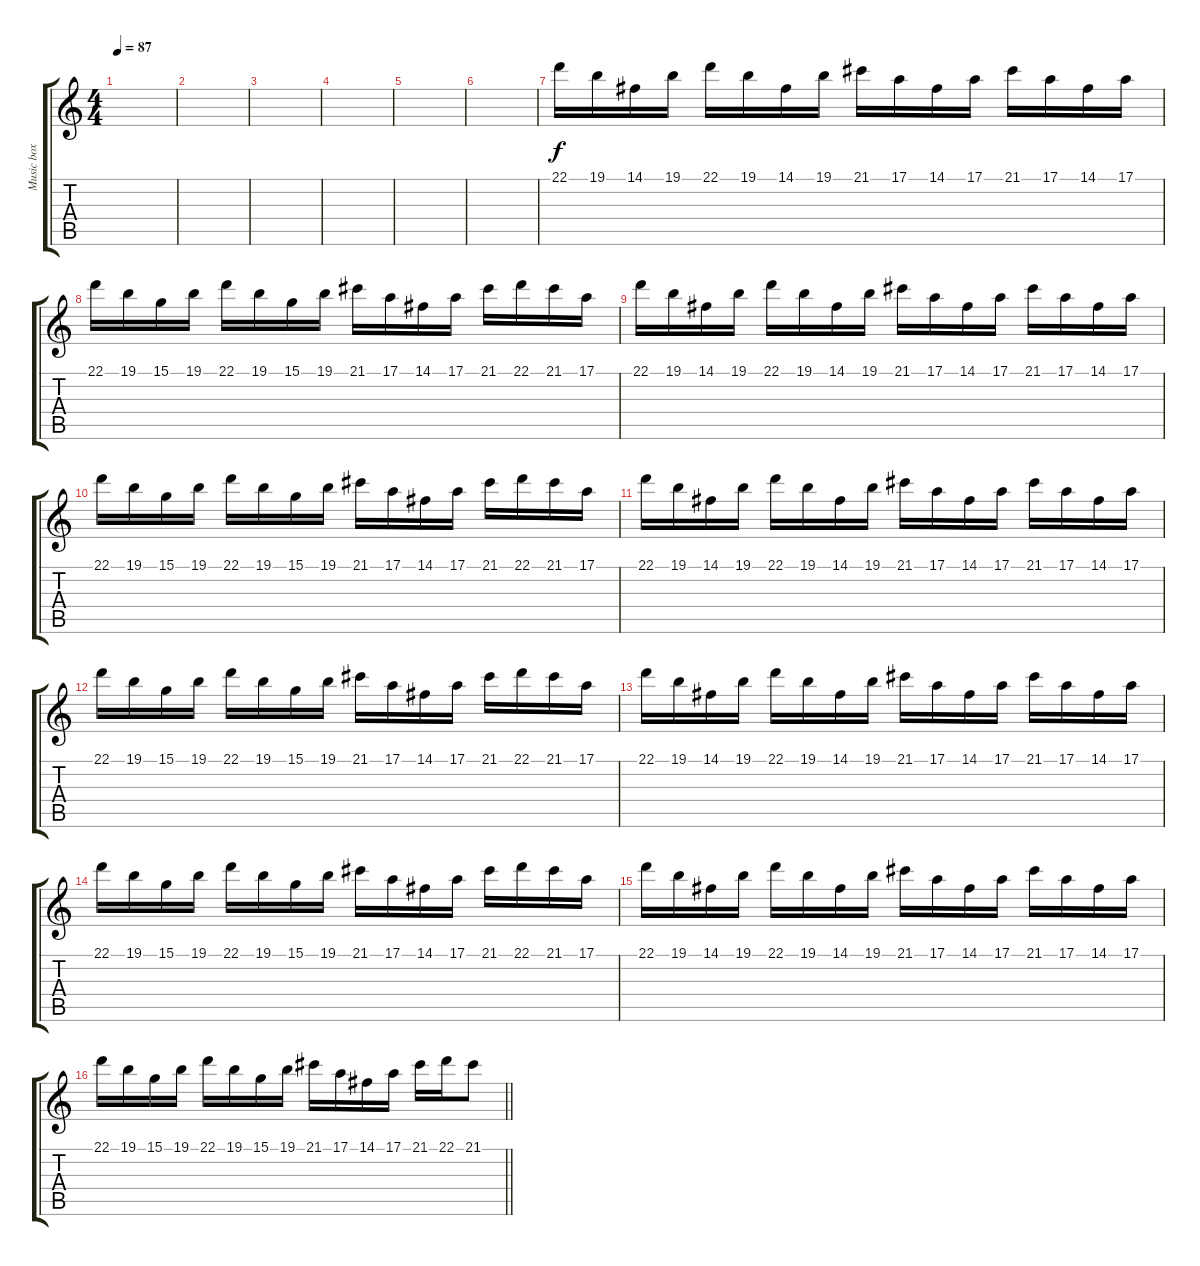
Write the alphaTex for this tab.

\track ("Music box" "Music box") {instrument musicbox}
\staff {score tabs}
\tuning (E4 B3 G3 D3 A2 E2) {hide}
\ts (4 4)
\tempo 87
\clef g2
\ks c
|
|
|
|
|
|
22.1.16 19.1.16 14.1.16 19.1.16 22.1.16 19.1.16 14.1.16 19.1.16 21.1.16 17.1.16 14.1.16 17.1.16 21.1.16 17.1.16 14.1.16 17.1.16 |
22.1.16 19.1.16 15.1.16 19.1.16 22.1.16 19.1.16 15.1.16 19.1.16 21.1.16 17.1.16 14.1.16 17.1.16 21.1.16 22.1.16 21.1.16 17.1.16 |
22.1.16 19.1.16 14.1.16 19.1.16 22.1.16 19.1.16 14.1.16 19.1.16 21.1.16 17.1.16 14.1.16 17.1.16 21.1.16 17.1.16 14.1.16 17.1.16 |
22.1.16 19.1.16 15.1.16 19.1.16 22.1.16 19.1.16 15.1.16 19.1.16 21.1.16 17.1.16 14.1.16 17.1.16 21.1.16 22.1.16 21.1.16 17.1.16 |
22.1.16 19.1.16 14.1.16 19.1.16 22.1.16 19.1.16 14.1.16 19.1.16 21.1.16 17.1.16 14.1.16 17.1.16 21.1.16 17.1.16 14.1.16 17.1.16 |
22.1.16 19.1.16 15.1.16 19.1.16 22.1.16 19.1.16 15.1.16 19.1.16 21.1.16 17.1.16 14.1.16 17.1.16 21.1.16 22.1.16 21.1.16 17.1.16 |
22.1.16 19.1.16 14.1.16 19.1.16 22.1.16 19.1.16 14.1.16 19.1.16 21.1.16 17.1.16 14.1.16 17.1.16 21.1.16 17.1.16 14.1.16 17.1.16 |
22.1.16 19.1.16 15.1.16 19.1.16 22.1.16 19.1.16 15.1.16 19.1.16 21.1.16 17.1.16 14.1.16 17.1.16 21.1.16 22.1.16 21.1.16 17.1.16 |
22.1.16 19.1.16 14.1.16 19.1.16 22.1.16 19.1.16 14.1.16 19.1.16 21.1.16 17.1.16 14.1.16 17.1.16 21.1.16 17.1.16 14.1.16 17.1.16 |
\barLineRight lightlight
22.1.16 19.1.16 15.1.16 19.1.16 22.1.16 19.1.16 15.1.16 19.1.16 21.1.16 17.1.16 14.1.16 17.1.16 21.1.16 22.1.16 21.1.8
